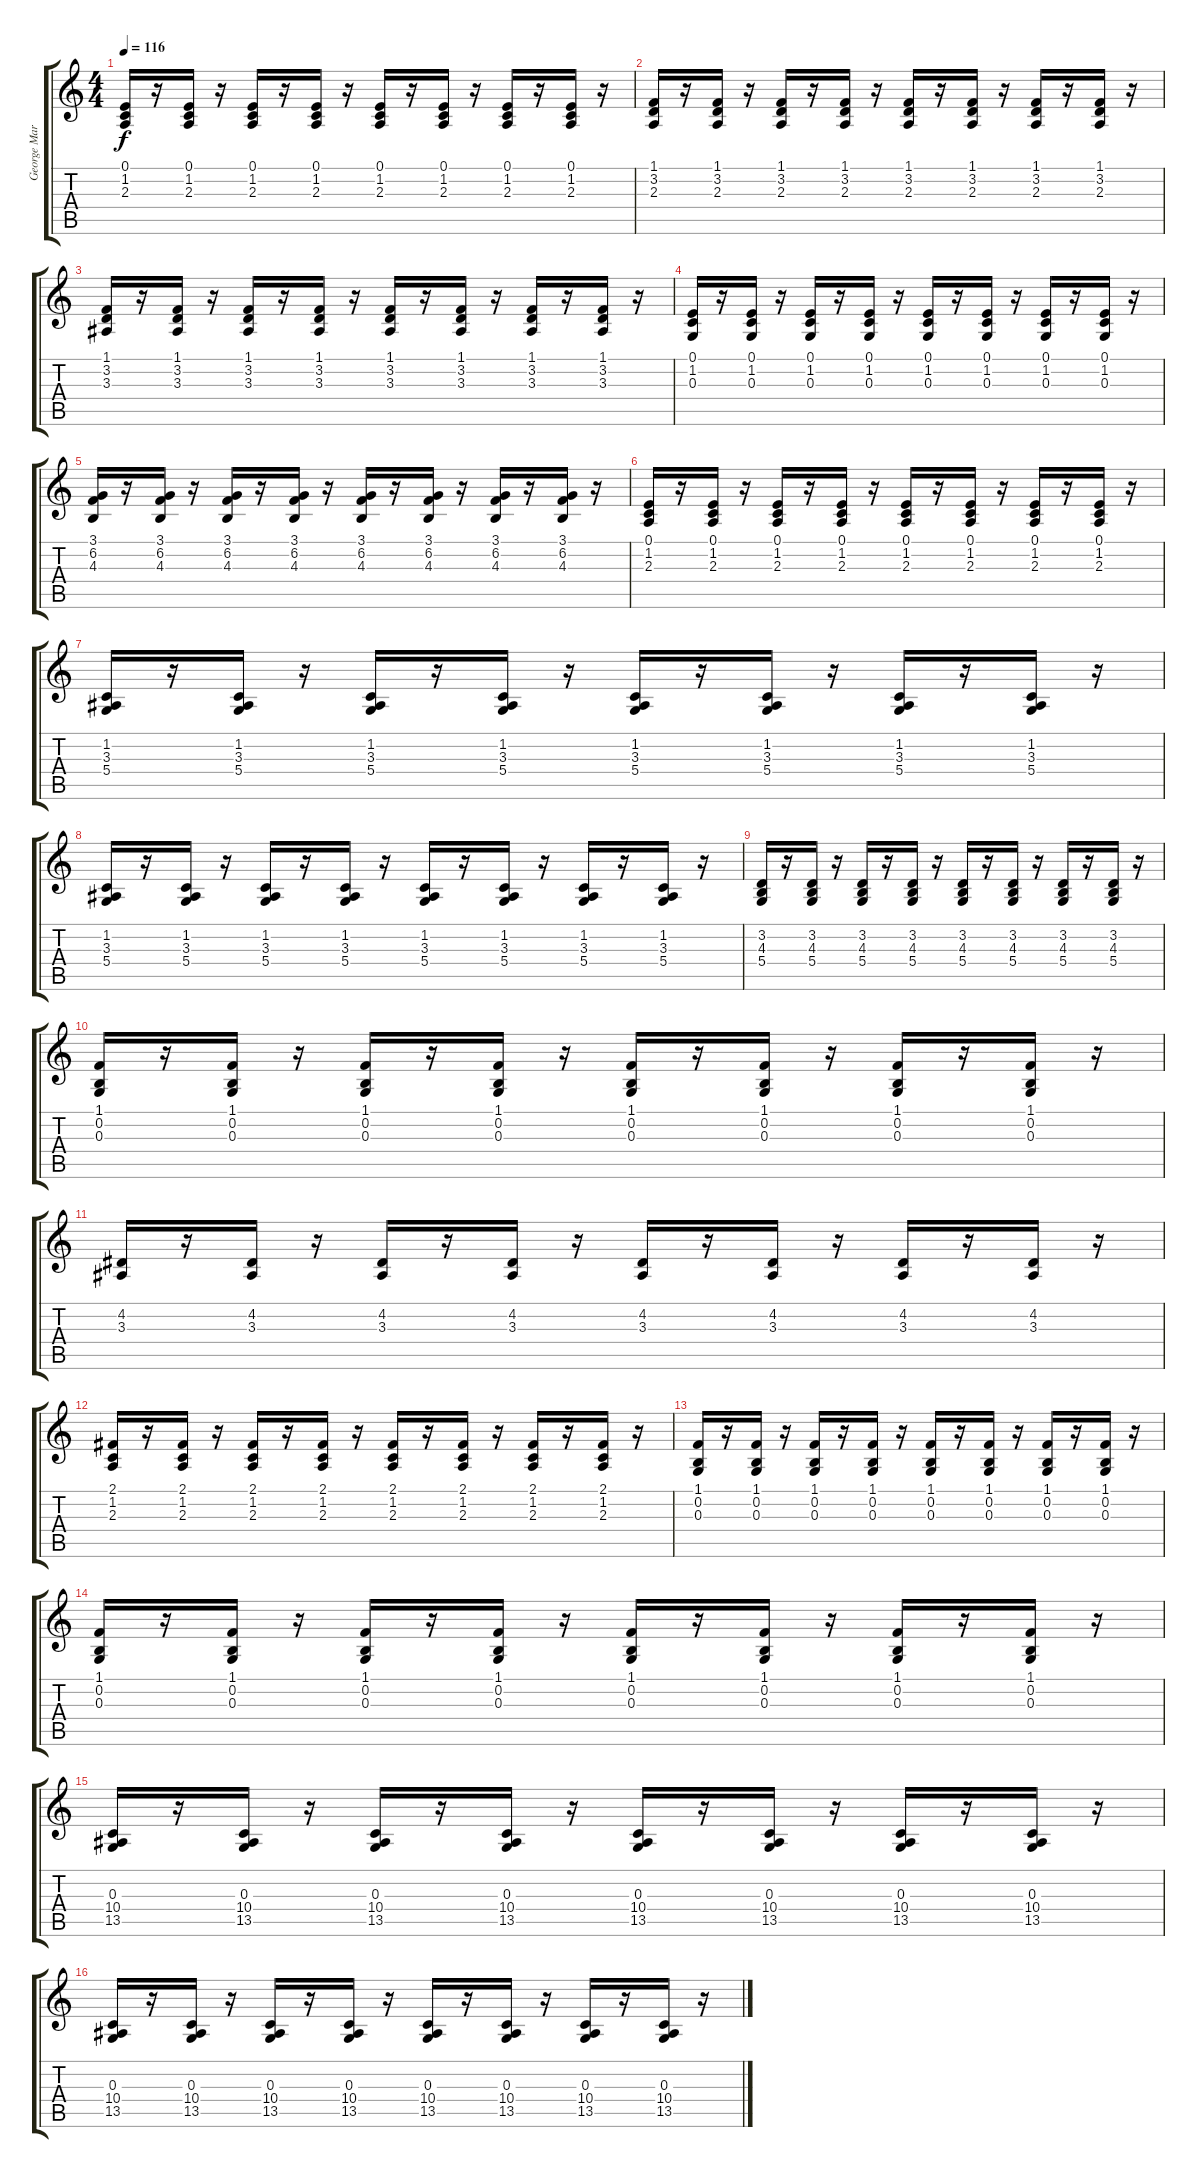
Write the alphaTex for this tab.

\track ("George Martin" "George Mar") {instrument electricpiano2}
\staff {score tabs}
\tuning (E4 B3 G3 D3 A2 E2) {hide}
\ts (4 4)
\tempo 116
\clef g2
\ks c
(0.1 1.2 2.3).16{dy f} r.16 (0.1 1.2 2.3).16 r.16 (0.1 1.2 2.3).16 r.16 (0.1 1.2 2.3).16 r.16 (0.1 1.2 2.3).16 r.16 (0.1 1.2 2.3).16 r.16 (0.1 1.2 2.3).16 r.16 (0.1 1.2 2.3).16 r.16 |
(1.1 3.2 2.3).16 r.16 (1.1 3.2 2.3).16 r.16 (1.1 3.2 2.3).16 r.16 (1.1 3.2 2.3).16 r.16 (1.1 3.2 2.3).16 r.16 (1.1 3.2 2.3).16 r.16 (1.1 3.2 2.3).16 r.16 (1.1 3.2 2.3).16 r.16 |
(1.1 3.2 3.3).16 r.16 (1.1 3.2 3.3).16 r.16 (1.1 3.2 3.3).16 r.16 (1.1 3.2 3.3).16 r.16 (1.1 3.2 3.3).16 r.16 (1.1 3.2 3.3).16 r.16 (1.1 3.2 3.3).16 r.16 (1.1 3.2 3.3).16 r.16 |
(0.1 1.2 0.3).16 r.16 (0.1 1.2 0.3).16 r.16 (0.1 1.2 0.3).16 r.16 (0.1 1.2 0.3).16 r.16 (0.1 1.2 0.3).16 r.16 (0.1 1.2 0.3).16 r.16 (0.1 1.2 0.3).16 r.16 (0.1 1.2 0.3).16 r.16 |
(3.1 6.2 4.3).16 r.16 (3.1 6.2 4.3).16 r.16 (3.1 6.2 4.3).16 r.16 (3.1 6.2 4.3).16 r.16 (3.1 6.2 4.3).16 r.16 (3.1 6.2 4.3).16 r.16 (3.1 6.2 4.3).16 r.16 (3.1 6.2 4.3).16 r.16 |
(0.1 1.2 2.3).16 r.16 (0.1 1.2 2.3).16 r.16 (0.1 1.2 2.3).16 r.16 (0.1 1.2 2.3).16 r.16 (0.1 1.2 2.3).16 r.16 (0.1 1.2 2.3).16 r.16 (0.1 1.2 2.3).16 r.16 (0.1 1.2 2.3).16 r.16 |
(1.2 3.3 5.4).16 r.16 (1.2 3.3 5.4).16 r.16 (1.2 3.3 5.4).16 r.16 (1.2 3.3 5.4).16 r.16 (1.2 3.3 5.4).16 r.16 (1.2 3.3 5.4).16 r.16 (1.2 3.3 5.4).16 r.16 (1.2 3.3 5.4).16 r.16 |
(1.2 3.3 5.4).16 r.16 (1.2 3.3 5.4).16 r.16 (1.2 3.3 5.4).16 r.16 (1.2 3.3 5.4).16 r.16 (1.2 3.3 5.4).16 r.16 (1.2 3.3 5.4).16 r.16 (1.2 3.3 5.4).16 r.16 (1.2 3.3 5.4).16 r.16 |
(3.2 4.3 5.4).16 r.16 (3.2 4.3 5.4).16 r.16 (3.2 4.3 5.4).16 r.16 (3.2 4.3 5.4).16 r.16 (3.2 4.3 5.4).16 r.16 (3.2 4.3 5.4).16 r.16 (3.2 4.3 5.4).16 r.16 (3.2 4.3 5.4).16 r.16 |
(1.1 0.2 0.3).16 r.16 (1.1 0.2 0.3).16 r.16 (1.1 0.2 0.3).16 r.16 (1.1 0.2 0.3).16 r.16 (1.1 0.2 0.3).16 r.16 (1.1 0.2 0.3).16 r.16 (1.1 0.2 0.3).16 r.16 (1.1 0.2 0.3).16 r.16 |
(4.2 3.3).16 r.16 (4.2 3.3).16 r.16 (4.2 3.3).16 r.16 (4.2 3.3).16 r.16 (4.2 3.3).16 r.16 (4.2 3.3).16 r.16 (4.2 3.3).16 r.16 (4.2 3.3).16 r.16 |
(2.1 1.2 2.3).16 r.16 (2.1 1.2 2.3).16 r.16 (2.1 1.2 2.3).16 r.16 (2.1 1.2 2.3).16 r.16 (2.1 1.2 2.3).16 r.16 (2.1 1.2 2.3).16 r.16 (2.1 1.2 2.3).16 r.16 (2.1 1.2 2.3).16 r.16 |
(1.1 0.2 0.3).16 r.16 (1.1 0.2 0.3).16 r.16 (1.1 0.2 0.3).16 r.16 (1.1 0.2 0.3).16 r.16 (1.1 0.2 0.3).16 r.16 (1.1 0.2 0.3).16 r.16 (1.1 0.2 0.3).16 r.16 (1.1 0.2 0.3).16 r.16 |
(1.1 0.2 0.3).16 r.16 (1.1 0.2 0.3).16 r.16 (1.1 0.2 0.3).16 r.16 (1.1 0.2 0.3).16 r.16 (1.1 0.2 0.3).16 r.16 (1.1 0.2 0.3).16 r.16 (1.1 0.2 0.3).16 r.16 (1.1 0.2 0.3).16 r.16 |
(0.3 10.4 13.5).16 r.16 (0.3 10.4 13.5).16 r.16 (0.3 10.4 13.5).16 r.16 (0.3 10.4 13.5).16 r.16 (0.3 10.4 13.5).16 r.16 (0.3 10.4 13.5).16 r.16 (0.3 10.4 13.5).16 r.16 (0.3 10.4 13.5).16 r.16 |
(0.3 10.4 13.5).16 r.16 (0.3 10.4 13.5).16 r.16 (0.3 10.4 13.5).16 r.16 (0.3 10.4 13.5).16 r.16 (0.3 10.4 13.5).16 r.16 (0.3 10.4 13.5).16 r.16 (0.3 10.4 13.5).16 r.16 (0.3 10.4 13.5).16 r.16
